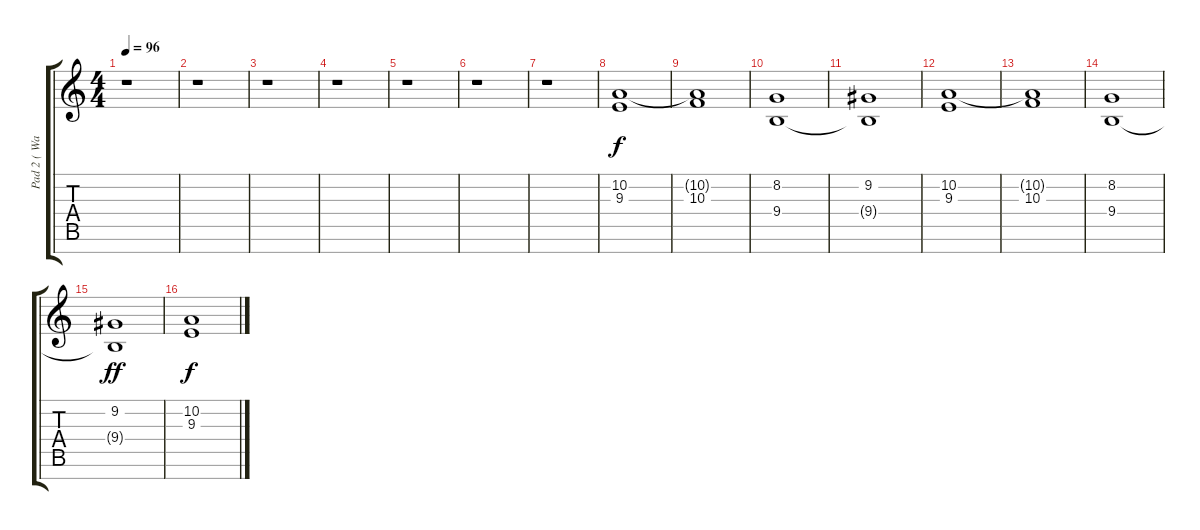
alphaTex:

\track ("Pad 2 ( Warm )" "Pad 2 ( Wa") {instrument pad2warm}
\staff {score tabs}
\tuning (E4 B3 G3 D3 A2 E2 B1) {hide}
\ts (4 4)
\tempo 96
\clef g2
\ks c
r.1{dy f} |
r.1 |
r.1 |
r.1 |
r.1 |
r.1 |
r.1 |
(10.2 9.3).1 |
(10.2{t} 10.3).1 |
(8.2 9.4).1 |
(9.2 9.4{t}).1 |
(10.2 9.3).1 |
(10.2{t} 10.3).1 |
(8.2 9.4).1 |
(9.2 9.4{t}).1{dy ff} |
(10.2 9.3).1{dy f}
